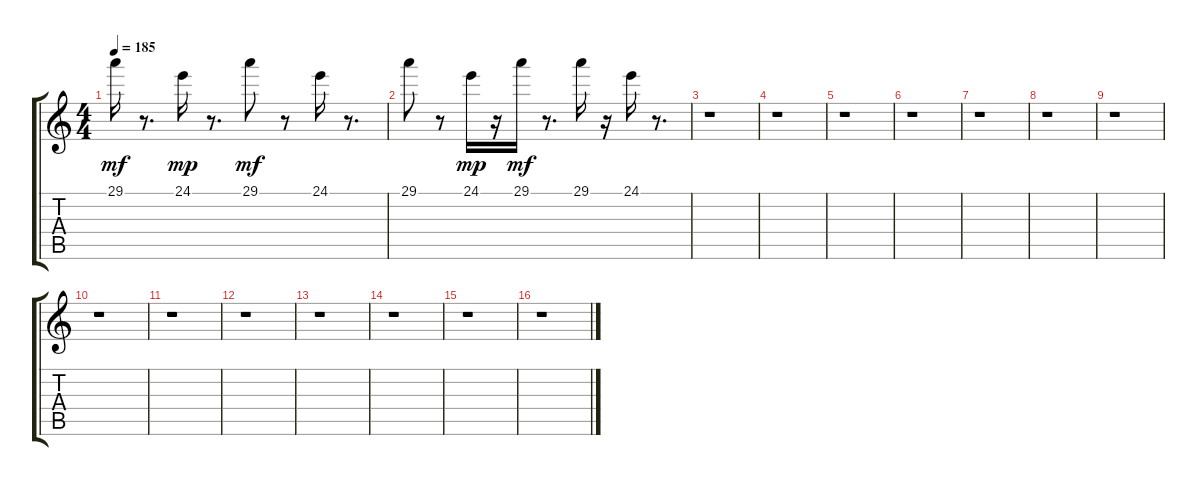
\track "" {instrument taikodrum}
\staff {score tabs}
\tuning (E4 B3 G3 D3 A2 E2) {hide}
\ts (4 4)
\tempo 185
\clef g2
\ks c
29.1.16{dy mf} r.8{d} 24.1.16{dy mp} r.8{d} 29.1.8{dy mf} r.8 24.1.16 r.8{d} |
29.1.8 r.8 24.1.16{dy mp} r.16 29.1.16{dy mf} r.8{d} 29.1.16 r.16 24.1.16 r.8{d} |
r.1 |
r.1 |
r.1 |
r.1 |
r.1 |
r.1 |
r.1 |
r.1 |
r.1 |
r.1 |
r.1 |
r.1 |
r.1 |
r.1
